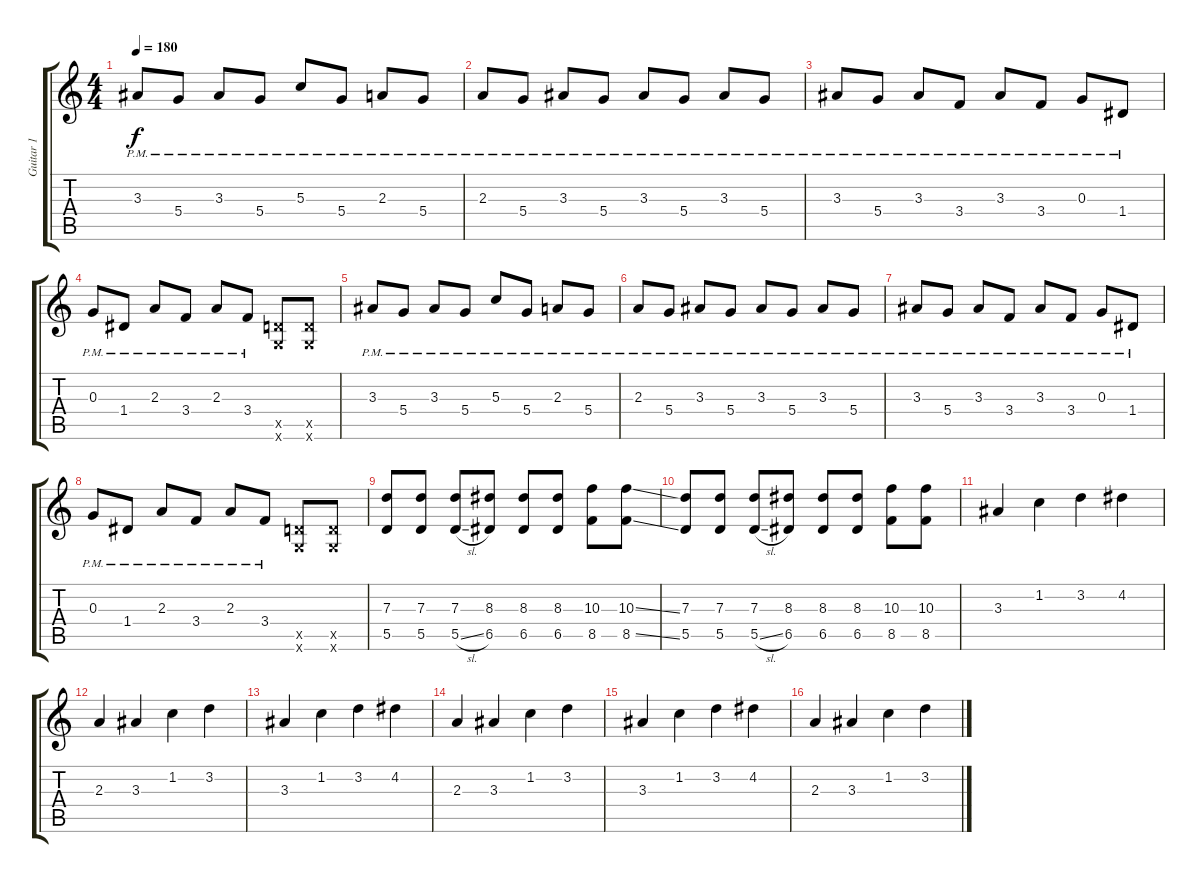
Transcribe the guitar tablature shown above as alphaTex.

\track ("Guitar 1" "Guitar 1") {instrument overdrivenguitar}
\staff {score tabs}
\tuning (E4 B3 G3 D3 A2 D2) {hide}
\ts (4 4)
\tempo 180
\clef g2
\ks c
3.3{pm}.8{dy f} 5.4{pm}.8 3.3{pm}.8 5.4{pm}.8 5.3{pm}.8 5.4{pm}.8 2.3{pm}.8 5.4{pm}.8 |
2.3{pm}.8 5.4{pm}.8 3.3{pm}.8 5.4{pm}.8 3.3{pm}.8 5.4{pm}.8 3.3{pm}.8 5.4{pm}.8 |
3.3{pm}.8 5.4{pm}.8 3.3{pm}.8 3.4{pm}.8 3.3{pm}.8 3.4{pm}.8 0.3{pm}.8 1.4{pm}.8 |
0.3{pm}.8 1.4{pm}.8 2.3{pm}.8 3.4{pm}.8 2.3{pm}.8 3.4{pm}.8 (5.5{x} 5.6{x}).8 (5.5{x} 5.6{x}).8 |
3.3{pm}.8 5.4{pm}.8 3.3{pm}.8 5.4{pm}.8 5.3{pm}.8 5.4{pm}.8 2.3{pm}.8 5.4{pm}.8 |
2.3{pm}.8 5.4{pm}.8 3.3{pm}.8 5.4{pm}.8 3.3{pm}.8 5.4{pm}.8 3.3{pm}.8 5.4{pm}.8 |
3.3{pm}.8 5.4{pm}.8 3.3{pm}.8 3.4{pm}.8 3.3{pm}.8 3.4{pm}.8 0.3{pm}.8 1.4{pm}.8 |
0.3{pm}.8 1.4{pm}.8 2.3{pm}.8 3.4{pm}.8 2.3{pm}.8 3.4{pm}.8 (5.5{x} 5.6{x}).8{volume 16} (5.5{x} 5.6{x}).8 |
(7.3 5.5).8 (7.3 5.5).8 (7.3 5.5{sl}).8 (8.3 6.5).8 (8.3 6.5).8 (8.3 6.5).8 (10.3 8.5).8 (10.3{ss} 8.5{ss}).8 |
(7.3 5.5).8 (7.3 5.5).8 (7.3 5.5{sl}).8 (8.3 6.5).8 (8.3 6.5).8 (8.3 6.5).8 (10.3 8.5).8 (10.3 8.5).8 |
3.3.4{volume 11} 1.2.4 3.2.4 4.2.4 |
2.3.4 3.3.4 1.2.4 3.2.4 |
3.3.4 1.2.4 3.2.4 4.2.4 |
2.3.4 3.3.4 1.2.4 3.2.4 |
3.3.4 1.2.4 3.2.4 4.2.4 |
2.3.4 3.3.4 1.2.4 3.2.4
